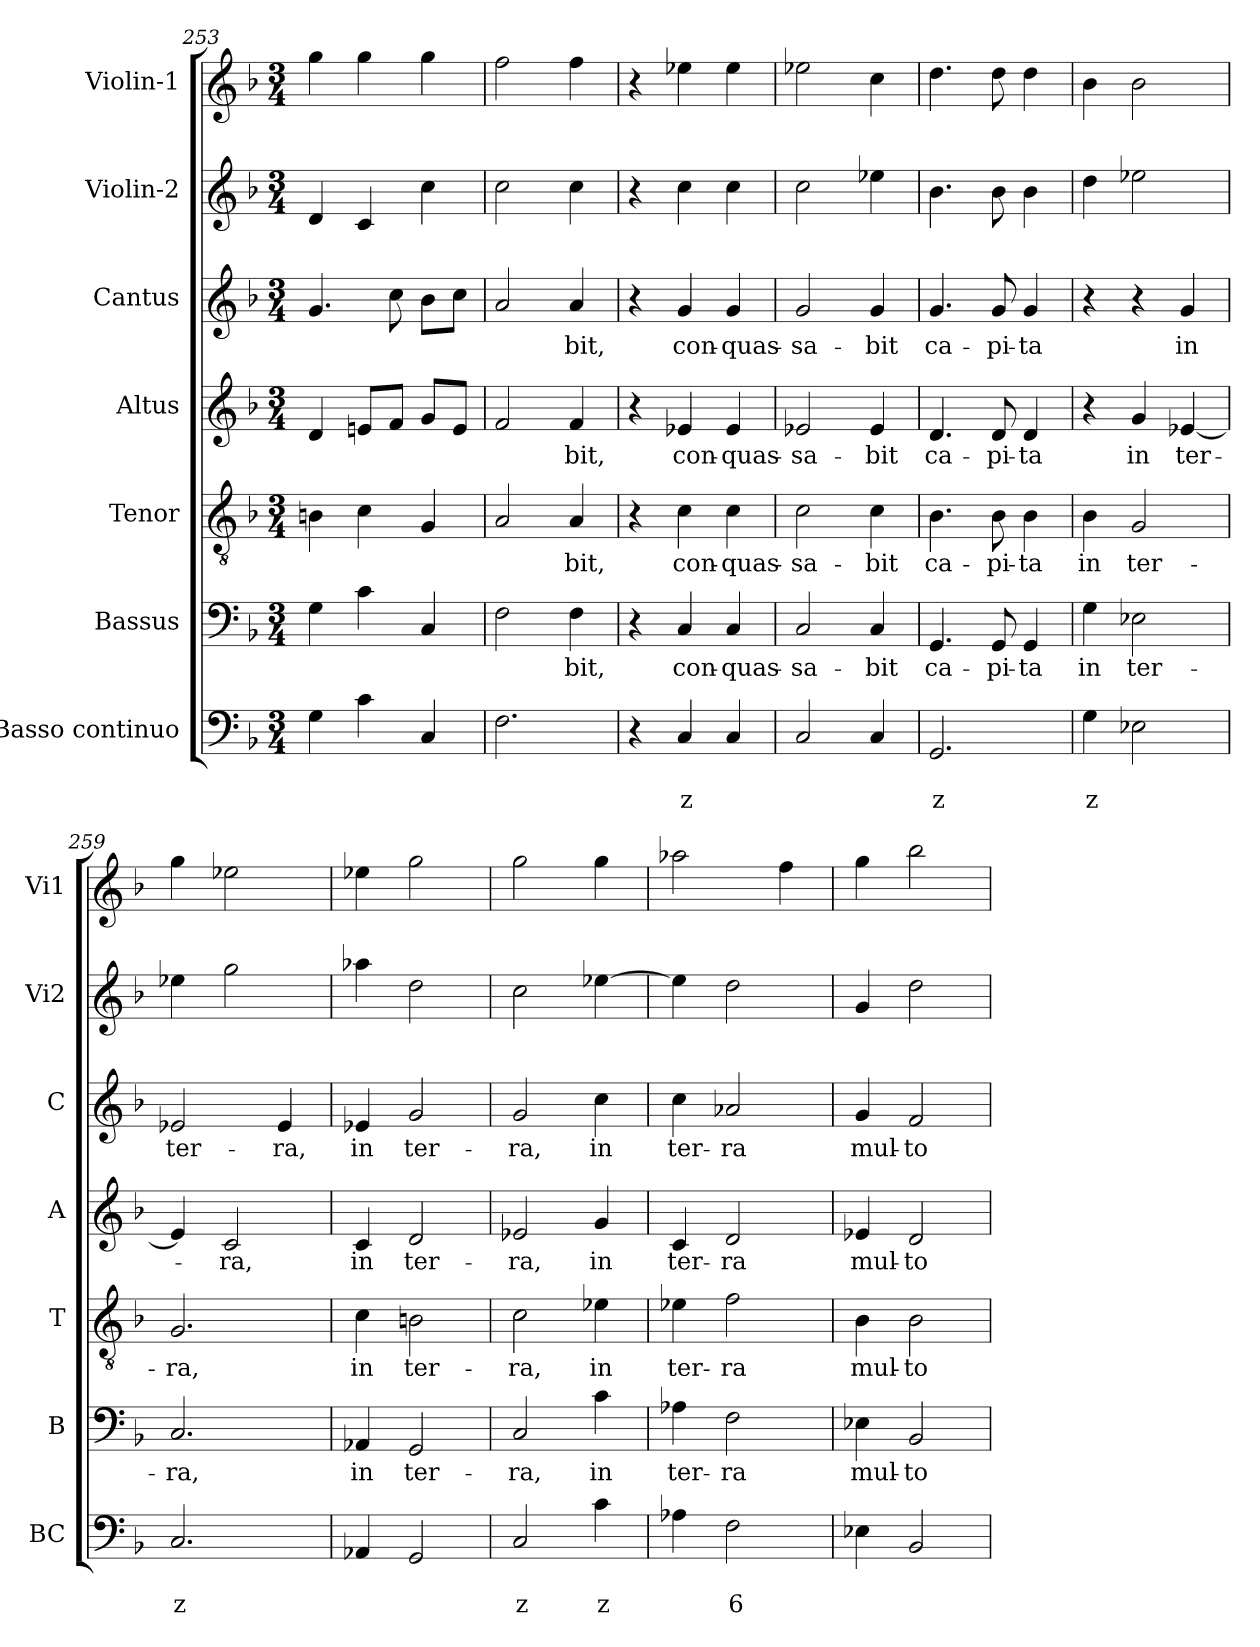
**kern	**text	**text	**kern	**text	**kern	**text	**kern	**text	**kern	**text	**kern	**kern
*part7	*part7	*part7	*part6	*part6	*part5	*part5	*part4	*part4	*part3	*part3	*part2	*part1
*staff7	*staff7	*staff7	*staff6	*staff6	*staff5	*staff5	*staff4	*staff4	*staff3	*staff3	*staff2	*staff1
*I"Basso continuo	*	*	*I"Bassus	*	*I"Tenor	*	*I"Altus	*	*I"Cantus	*	*I"Violin-2	*I"Violin-1
*I'BC	*	*	*I'B	*	*I'T	*	*I'A	*	*I'C	*	*I'Vi2	*I'Vi1
*clefF4	*	*	*clefF4	*	*clefGv2	*	*clefG2	*	*clefG2	*	*clefG2	*clefG2
*k[b-]	*	*	*k[b-]	*	*k[b-]	*	*k[b-]	*	*k[b-]	*	*k[b-]	*k[b-]
*F:	*	*	*F:	*	*F:	*	*F:	*	*F:	*	*F:	*F:
*M3/4	*	*	*M3/4	*	*M3/4	*	*M3/4	*	*M3/4	*	*M3/4	*M3/4
=253	=253	=253	=253	=253	=253	=253	=253	=253	=253	=253	=253	=253
4G\	.	.	4G\	.	4Bn\	.	4d/	.	4.g/	.	4d/	4gg\
4c\	.	.	4c\	.	4c\	.	8eni/L	.	.	.	4c/	4gg\
.	.	.	.	.	.	.	8f/J	.	8cc\	.	.	.
4C/	.	.	4C/	.	4G/	.	8g/L	.	8b-\L	.	4cc\	4gg\
.	.	.	.	.	.	.	8e/J	.	8cc\J	.	.	.
=254	=254	=254	=254	=254	=254	=254	=254	=254	=254	=254	=254	=254
2.F\	.	.	2F\	.	2A/	.	2f/	.	2a/	.	2cc\	2ff\
!	!	!	!	!LO:LY:b	!	!LO:LY:b	!	!LO:LY:b	!	!LO:LY:b	!	!
.	.	.	4F\	-bit,	4A/	-bit,	4f/	-bit,	4a/	-bit,	4cc\	4ff\
=255	=255	=255	=255	=255	=255	=255	=255	=255	=255	=255	=255	=255
4r	.	.	4r	.	4r	.	4r	.	4r	.	4r	4r
!	!	!LO:LY:b	!	!LO:LY:b	!	!LO:LY:b	!	!LO:LY:b	!	!LO:LY:b	!	!
4C/	.	z	4C/	con-	4c\	con-	4e-X/	con-	4g/	con-	4cc\	4ee-X\
!	!	!	!	!LO:LY:b	!	!LO:LY:b	!	!LO:LY:b	!	!LO:LY:b	!	!
4C/	.	.	4C/	-quas-	4c\	-quas-	4e-/	-quas-	4g/	-quas-	4cc\	4ee-\
=256	=256	=256	=256	=256	=256	=256	=256	=256	=256	=256	=256	=256
!	!	!	!	!LO:LY:b	!	!LO:LY:b	!	!LO:LY:b	!	!LO:LY:b	!	!
2C/	.	.	2C/	-sa-	2c\	-sa-	2e-X/	-sa-	2g/	-sa-	2cc\	2ee-X\
!	!	!	!	!LO:LY:b	!	!LO:LY:b	!	!LO:LY:b	!	!LO:LY:b	!	!
4C/	.	.	4C/	-bit	4c\	-bit	4e-/	-bit	4g/	-bit	4ee-X\	4cc\
=257	=257	=257	=257	=257	=257	=257	=257	=257	=257	=257	=257	=257
!	!	!LO:LY:b	!	!LO:LY:b	!	!LO:LY:b	!	!LO:LY:b	!	!LO:LY:b	!	!
2.GG/	.	z	4.GG/	ca-	4.B-\	ca-	4.d/	ca-	4.g/	ca-	4.b-\	4.dd\
!	!	!	!	!LO:LY:b	!	!LO:LY:b	!	!LO:LY:b	!	!LO:LY:b	!	!
.	.	.	8GG/	-pi-	8B-\	-pi-	8d/	-pi-	8g/	-pi-	8b-\	8dd\
!	!	!	!	!LO:LY:b	!	!LO:LY:b	!	!LO:LY:b	!	!LO:LY:b	!	!
.	.	.	4GG/	-ta	4B-\	-ta	4d/	-ta	4g/	-ta	4b-\	4dd\
=258	=258	=258	=258	=258	=258	=258	=258	=258	=258	=258	=258	=258
!	!	!LO:LY:b	!	!LO:LY:b	!	!LO:LY:b	!	!	!	!	!	!
4G\	.	z	4G\	in	4B-\	in	4r	.	4r	.	4dd\	4b-\
!	!	!	!	!LO:LY:b	!	!LO:LY:b	!	!LO:LY:b	!	!	!	!
2E-X\	.	.	2E-X\	ter-	2G/	ter-	4g/	in	4r	.	2ee-X\	2b-\
!	!	!	!	!	!	!	!	!LO:LY:b	!	!LO:LY:b	!	!
.	.	.	.	.	.	.	[4e-X/	ter-	4g/	in	.	.
!!LO:LB:g=z
=259	=259	=259	=259	=259	=259	=259	=259	=259	=259	=259	=259	=259
!	!	!LO:LY:b	!	!LO:LY:b	!	!LO:LY:b	!	!	!	!LO:LY:b	!	!
2.C/	.	z	2.C/	-ra,	2.G/	-ra,	4e-/]	.	2e-X/	ter-	4ee-X\	4gg\
!	!	!	!	!	!	!	!	!LO:LY:b	!	!	!	!
.	.	.	.	.	.	.	2c/	-ra,	.	.	2gg\	2ee-X\
!	!	!	!	!	!	!	!	!	!	!LO:LY:b	!	!
.	.	.	.	.	.	.	.	.	4e-/	-ra,	.	.
=260	=260	=260	=260	=260	=260	=260	=260	=260	=260	=260	=260	=260
!	!	!	!	!LO:LY:b	!	!LO:LY:b	!	!LO:LY:b	!	!LO:LY:b	!	!
4AA-X/	.	.	4AA-X/	in	4c\	in	4c/	in	4e-X/	in	4aa-X\	4ee-X\
!	!	!	!	!LO:LY:b	!	!LO:LY:b	!	!LO:LY:b	!	!LO:LY:b	!	!
2GG/	.	.	2GG/	ter-	2Bn\	ter-	2d/	ter-	2g/	ter-	2dd\	2gg\
=261	=261	=261	=261	=261	=261	=261	=261	=261	=261	=261	=261	=261
!	!	!LO:LY:b	!	!LO:LY:b	!	!LO:LY:b	!	!LO:LY:b	!	!LO:LY:b	!	!
2C/	.	z	2C/	-ra,	2c\	-ra,	2e-X/	-ra,	2g/	-ra,	2cc\	2gg\
!	!	!LO:LY:b	!	!LO:LY:b	!	!LO:LY:b	!	!LO:LY:b	!	!LO:LY:b	!	!
4c\	.	z	4c\	in	4e-X\	in	4g/	in	4cc\	in	[4ee-X\	4gg\
=262	=262	=262	=262	=262	=262	=262	=262	=262	=262	=262	=262	=262
!	!	!	!	!LO:LY:b	!	!LO:LY:b	!	!LO:LY:b	!	!LO:LY:b	!	!
4A-X\	.	.	4A-X\	ter-	4e-X\	ter-	4c/	ter-	4cc\	ter-	4ee-\]	2aa-X\
!	!	!LO:LY:b	!	!LO:LY:b	!	!LO:LY:b	!	!LO:LY:b	!	!LO:LY:b	!	!
2F\	.	6	2F\	-ra	2f\	-ra	2d/	-ra	2a-X/	-ra	2dd\	.
.	.	.	.	.	.	.	.	.	.	.	.	4ff\
=263	=263	=263	=263	=263	=263	=263	=263	=263	=263	=263	=263	=263
!	!	!	!	!LO:LY:b	!	!LO:LY:b	!	!LO:LY:b	!	!LO:LY:b	!	!
4E-X\	.	.	4E-X\	mul-	4B-\	mul-	4e-X/	mul-	4g/	mul-	4g/	4gg\
!	!	!	!	!LO:LY:b	!	!LO:LY:b	!	!LO:LY:b	!	!LO:LY:b	!	!
2BB-/	.	.	2BB-/	-to-	2B-\	-to-	2d/	-to-	2f/	-to-	2dd\	2bb-\
=	=	=	=	=	=	=	=	=	=	=	=	=
*-	*-	*-	*-	*-	*-	*-	*-	*-	*-	*-	*-	*-
